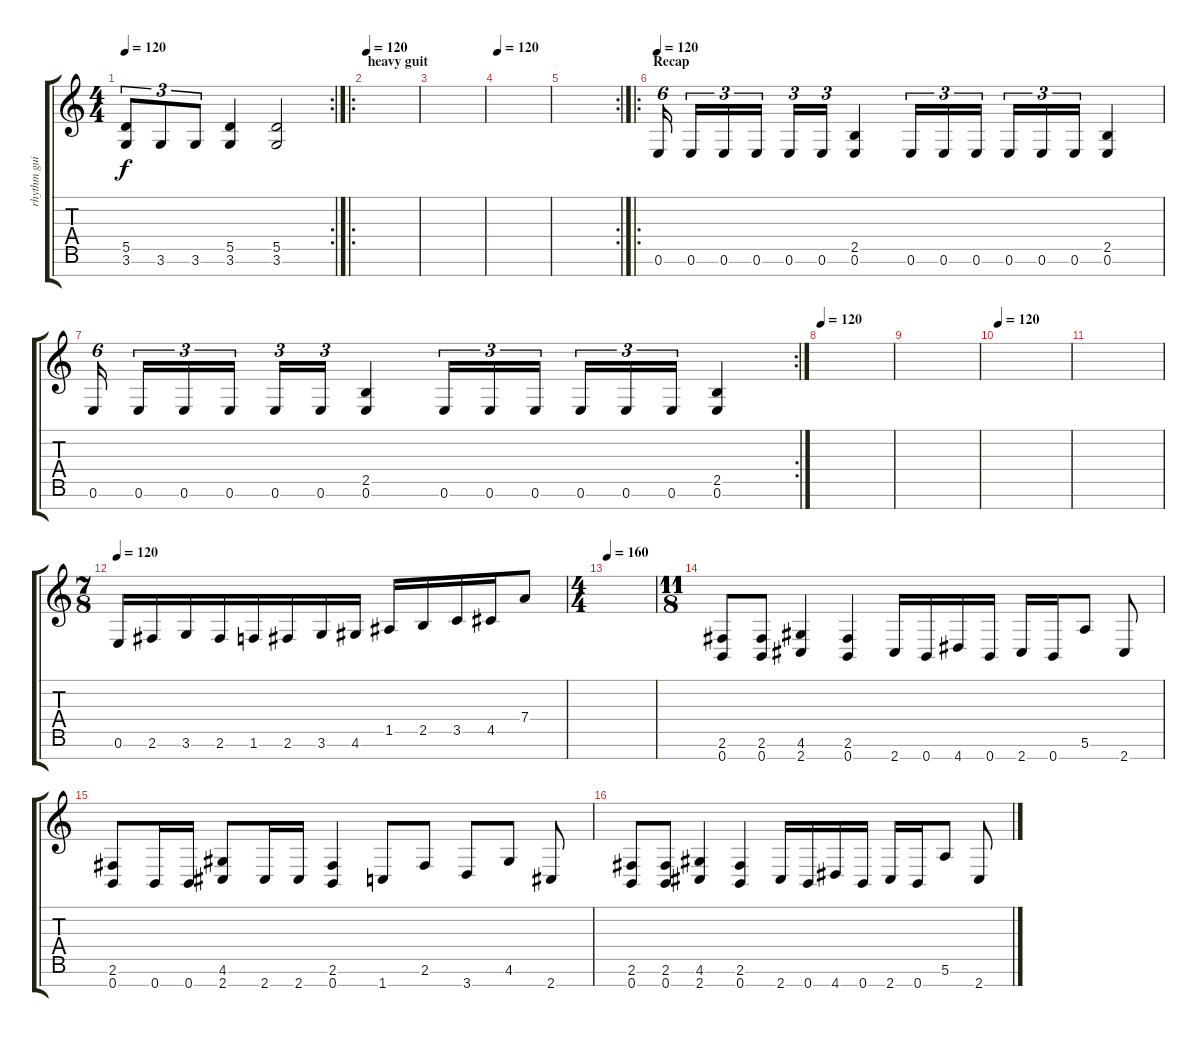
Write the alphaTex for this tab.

\track ("rhythm guitar" "rhythm gui") {instrument distortionguitar}
\staff {score tabs}
\tuning (E4 B3 G3 D3 A2 E2 B1) {hide}
\rc 2
\ts (4 4)
\tempo 120
\clef g2
\ks c
(5.5 3.6).8{tu (3 2) dy f} 3.6.8{tu (3 2)} 3.6.8{tu (3 2)} (5.5 3.6).4 (5.5 3.6).2 |
\ro
\section ("" "heavy guit")
\tempo 120
|
|
\tempo 120
|
\rc 2
|
\ro
\section ("" "Recap")
\tempo 120
0.6.16{tu (6 4)} 0.6.16{tu (3 2)} 0.6.16{tu (3 2)} 0.6.16{tu (3 2)} 0.6.16{tu (3 2)} 0.6.16{tu (3 2)} (2.5 0.6).4 0.6.16{tu (3 2)} 0.6.16{tu (3 2)} 0.6.16{tu (3 2)} 0.6.16{tu (3 2)} 0.6.16{tu (3 2)} 0.6.16{tu (3 2)} (2.5 0.6).4 |
\rc 2
0.6.16{tu (6 4)} 0.6.16{tu (3 2)} 0.6.16{tu (3 2)} 0.6.16{tu (3 2)} 0.6.16{tu (3 2)} 0.6.16{tu (3 2)} (2.5 0.6).4 0.6.16{tu (3 2)} 0.6.16{tu (3 2)} 0.6.16{tu (3 2)} 0.6.16{tu (3 2)} 0.6.16{tu (3 2)} 0.6.16{tu (3 2)} (2.5 0.6).4 |
\tempo 120
|
|
\tempo 120
|
|
\ts (7 8)
\tempo 120
0.6.16 2.6.16 3.6.16 2.6.16 1.6.16 2.6.16 3.6.16 4.6.16 1.5.16 2.5.16 3.5.16 4.5.16 7.4.8 |
\ts (4 4)
\tempo 160
|
\ts (11 8)
(2.6 0.7).8 (2.6 0.7).8 (4.6 2.7).4 (2.6 0.7).4 2.7.16 0.7.16 4.7.16 0.7.16 2.7.16 0.7.16 5.6.8 2.7.8 |
(2.6 0.7).8 0.7.16 0.7.16 (4.6 2.7).8 2.7.16 2.7.16 (2.6 0.7).4 1.7.8 2.6.8 3.7.8 4.6.8 2.7.8 |
(2.6 0.7).8 (2.6 0.7).8 (4.6 2.7).4 (2.6 0.7).4 2.7.16 0.7.16 4.7.16 0.7.16 2.7.16 0.7.16 5.6.8 2.7.8
